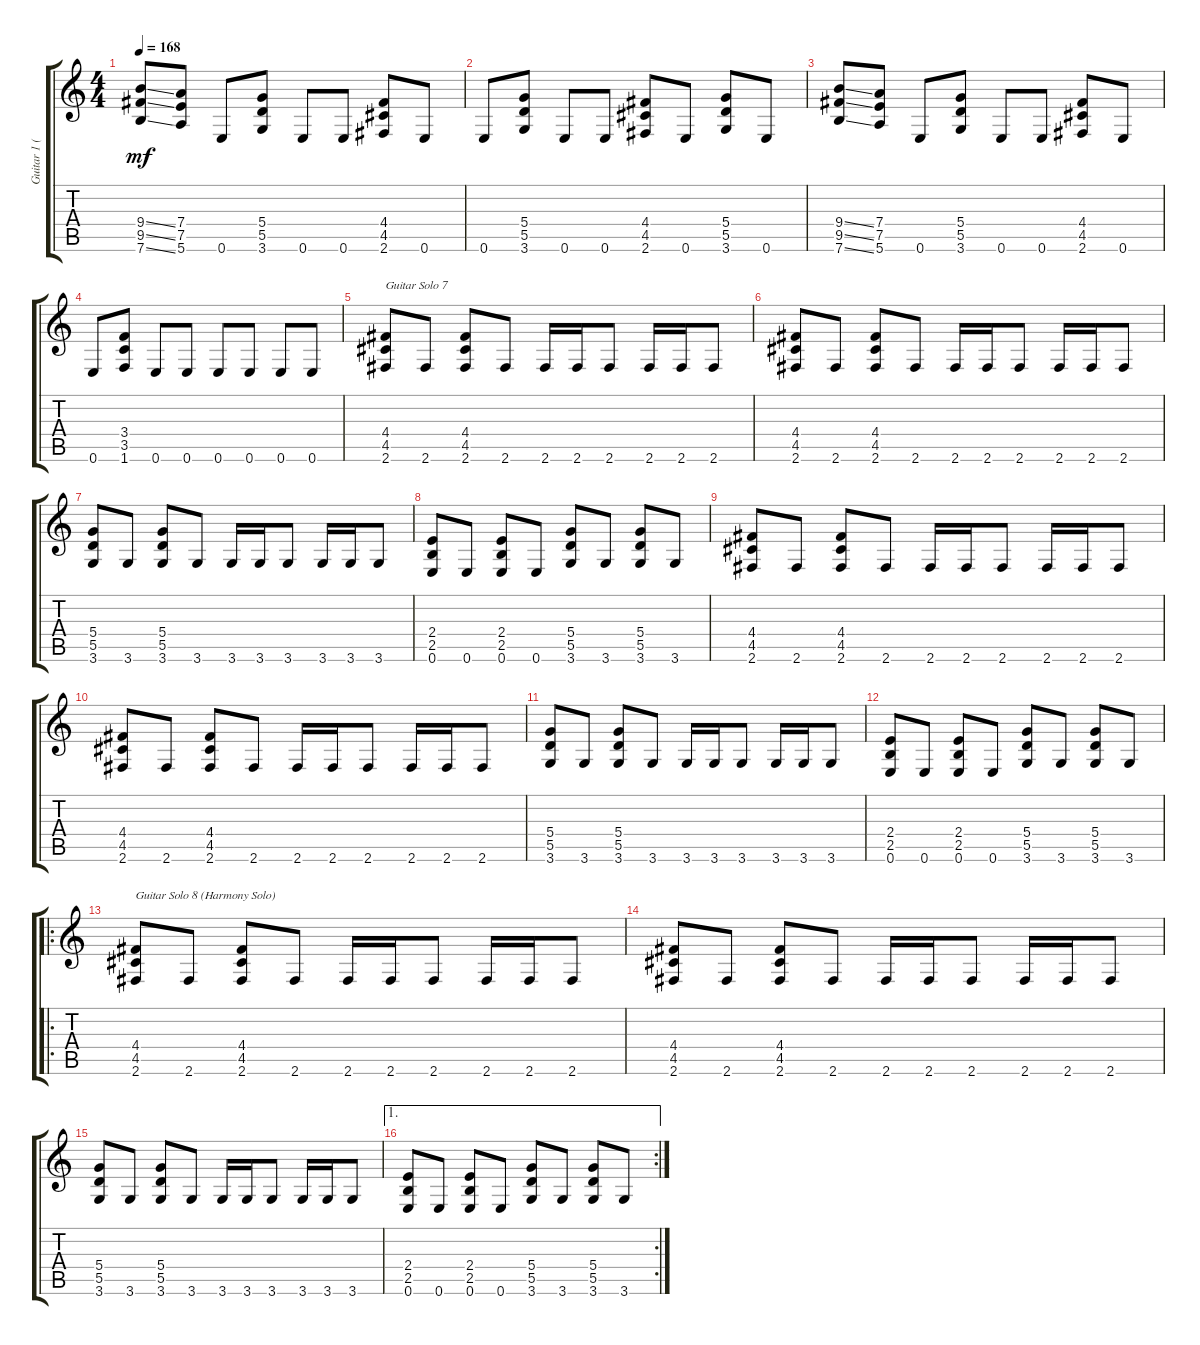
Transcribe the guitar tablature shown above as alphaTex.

\track ("Guitar 1 (Dave Mustaine)" "Guitar 1 (") {instrument distortionguitar}
\staff {score tabs}
\tuning (E4 B3 G3 D3 A2 E2) {hide}
\ts (4 4)
\tempo 168
\clef g2
\ks c
(9.4{ss} 9.5{ss} 7.6{ss}).8{dy mf} (7.4 7.5 5.6).8 0.6.8 (5.4 5.5 3.6).8 0.6.8 0.6.8 (4.4 4.5 2.6).8 0.6.8 |
0.6.8 (5.4 5.5 3.6).8 0.6.8 0.6.8 (4.4 4.5 2.6).8 0.6.8 (5.4 5.5 3.6).8 0.6.8 |
(9.4{ss} 9.5{ss} 7.6{ss}).8 (7.4 7.5 5.6).8 0.6.8 (5.4 5.5 3.6).8 0.6.8 0.6.8 (4.4 4.5 2.6).8 0.6.8 |
0.6.8 (3.4 3.5 1.6).8 0.6.8 0.6.8 0.6.8 0.6.8 0.6.8 0.6.8 |
(4.4 4.5 2.6).8{txt "Guitar Solo 7"} 2.6.8 (4.4 4.5 2.6).8 2.6.8 2.6.16 2.6.16 2.6.8 2.6.16 2.6.16 2.6.8 |
(4.4 4.5 2.6).8 2.6.8 (4.4 4.5 2.6).8 2.6.8 2.6.16 2.6.16 2.6.8 2.6.16 2.6.16 2.6.8 |
(5.4 5.5 3.6).8 3.6.8 (5.4 5.5 3.6).8 3.6.8 3.6.16 3.6.16 3.6.8 3.6.16 3.6.16 3.6.8 |
(2.4 2.5 0.6).8 0.6.8 (2.4 2.5 0.6).8 0.6.8 (5.4 5.5 3.6).8 3.6.8 (5.4 5.5 3.6).8 3.6.8 |
(4.4 4.5 2.6).8 2.6.8 (4.4 4.5 2.6).8 2.6.8 2.6.16 2.6.16 2.6.8 2.6.16 2.6.16 2.6.8 |
(4.4 4.5 2.6).8 2.6.8 (4.4 4.5 2.6).8 2.6.8 2.6.16 2.6.16 2.6.8 2.6.16 2.6.16 2.6.8 |
(5.4 5.5 3.6).8 3.6.8 (5.4 5.5 3.6).8 3.6.8 3.6.16 3.6.16 3.6.8 3.6.16 3.6.16 3.6.8 |
(2.4 2.5 0.6).8 0.6.8 (2.4 2.5 0.6).8 0.6.8 (5.4 5.5 3.6).8 3.6.8 (5.4 5.5 3.6).8 3.6.8 |
\ro
(4.4 4.5 2.6).8{txt "Guitar Solo 8 (Harmony Solo)"} 2.6.8 (4.4 4.5 2.6).8 2.6.8 2.6.16 2.6.16 2.6.8 2.6.16 2.6.16 2.6.8 |
(4.4 4.5 2.6).8 2.6.8 (4.4 4.5 2.6).8 2.6.8 2.6.16 2.6.16 2.6.8 2.6.16 2.6.16 2.6.8 |
(5.4 5.5 3.6).8 3.6.8 (5.4 5.5 3.6).8 3.6.8 3.6.16 3.6.16 3.6.8 3.6.16 3.6.16 3.6.8 |
\ae 1
\rc 2
(2.4 2.5 0.6).8 0.6.8 (2.4 2.5 0.6).8 0.6.8 (5.4 5.5 3.6).8 3.6.8 (5.4 5.5 3.6).8 3.6.8
